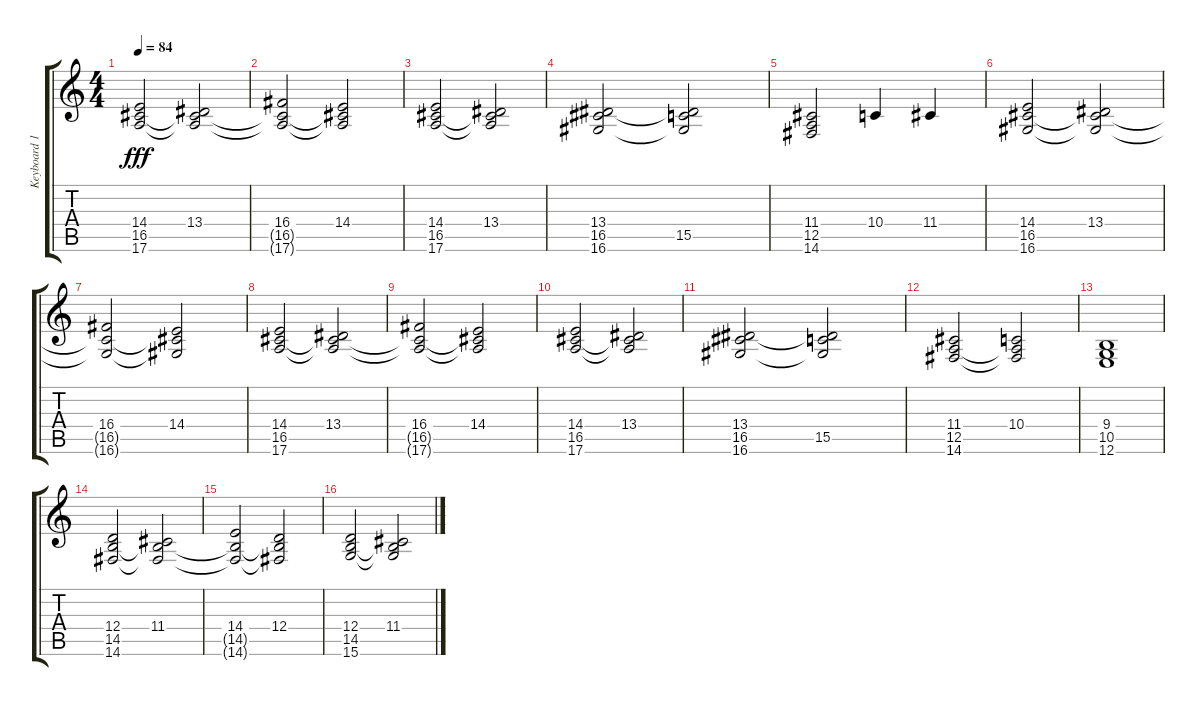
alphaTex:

\track ("Keyboard 1" "Keyboard 1") {instrument synthstrings1}
\staff {score tabs}
\tuning (E4 B3 G3 D3 A2 E2) {hide}
\ts (4 4)
\tempo 84
\clef g2
\ks c
(14.4 16.5 17.6).2{dy fff} (13.4 16.5{t} 17.6{t}).2 |
(16.4 16.5{t} 17.6{t}).2 (14.4 16.5{t} 17.6{t}).2 |
(14.4 16.5 17.6).2 (13.4 16.5{t} 17.6{t}).2 |
(13.4 16.5 16.6).2 (13.4{t} 15.5 16.6{t}).2 |
(11.4 12.5 14.6).2 10.4.4 11.4.4 |
(14.4 16.5 16.6).2 (13.4 16.5{t} 16.6{t}).2 |
(16.4 16.5{t} 16.6{t}).2 (14.4 16.5{t} 16.6{t}).2 |
(14.4 16.5 17.6).2 (13.4 16.5{t} 17.6{t}).2 |
(16.4 16.5{t} 17.6{t}).2 (14.4 16.5{t} 17.6{t}).2 |
(14.4 16.5 17.6).2 (13.4 16.5{t} 17.6{t}).2 |
(13.4 16.5 16.6).2 (13.4{t} 15.5 16.6{t}).2 |
(11.4 12.5 14.6).2 (10.4 12.5{t} 14.6{t}).2 |
(9.4 10.5 12.6).1 |
(12.4 14.5 14.6).2 (11.4 14.5{t} 14.6{t}).2 |
(14.4 14.5{t} 14.6{t}).2 (12.4 14.5{t} 14.6{t}).2 |
(12.4 14.5 15.6).2 (11.4 14.5{t} 15.6{t}).2
